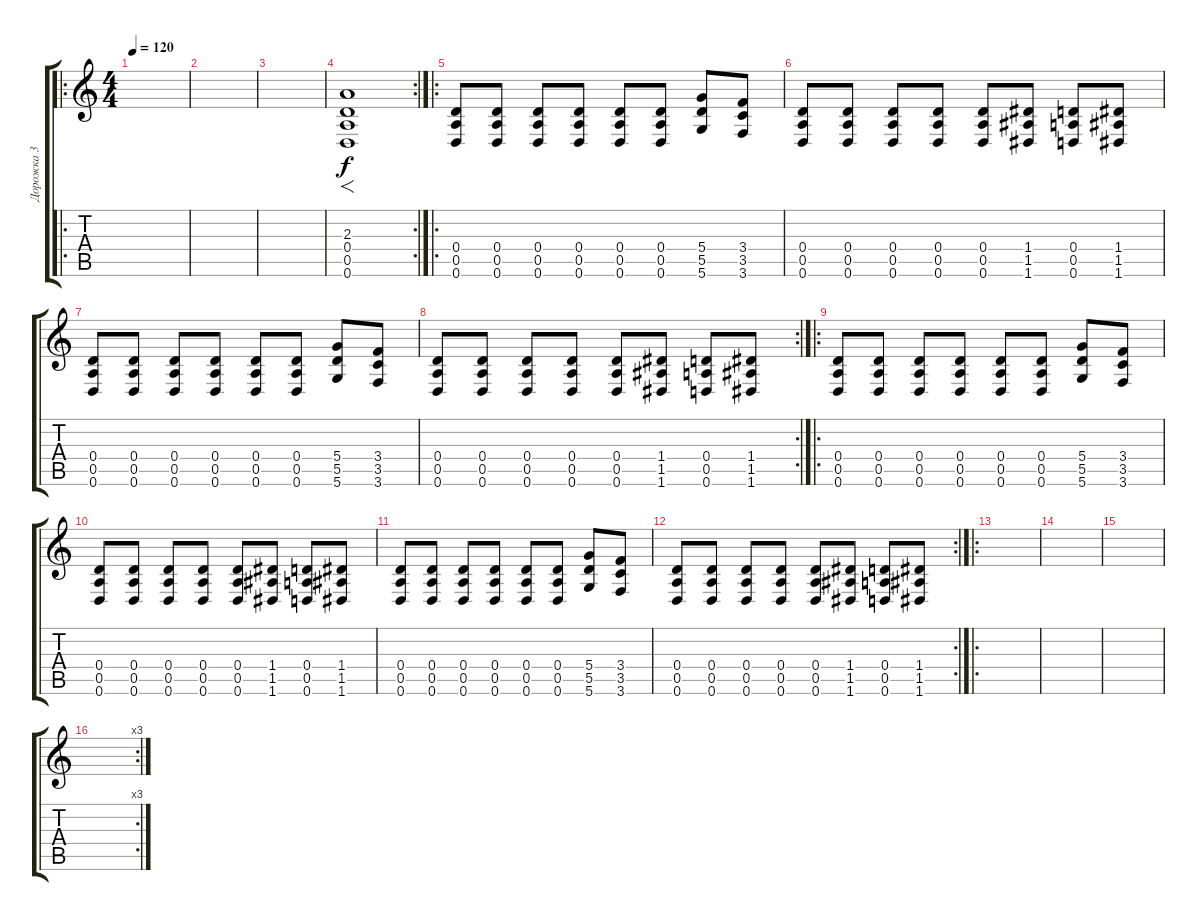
\track ("Дорожка 3" "Дорожка 3") {instrument distortionguitar}
\staff {score tabs}
\tuning (E4 B3 G3 D3 A2 D2) {hide}
\ro
\ts (4 4)
\tempo 120
\clef g2
\ks c
|
|
|
\rc 2
(2.3 0.4 0.5 0.6).1{f} |
\ro
(0.4 0.5 0.6).8 (0.4 0.5 0.6).8 (0.4 0.5 0.6).8 (0.4 0.5 0.6).8 (0.4 0.5 0.6).8 (0.4 0.5 0.6).8 (5.4 5.5 5.6).8 (3.4 3.5 3.6).8 |
(0.4 0.5 0.6).8 (0.4 0.5 0.6).8 (0.4 0.5 0.6).8 (0.4 0.5 0.6).8 (0.4 0.5 0.6).8 (1.4 1.5 1.6).8 (0.4 0.5 0.6).8 (1.4 1.5 1.6).8 |
(0.4 0.5 0.6).8 (0.4 0.5 0.6).8 (0.4 0.5 0.6).8 (0.4 0.5 0.6).8 (0.4 0.5 0.6).8 (0.4 0.5 0.6).8 (5.4 5.5 5.6).8 (3.4 3.5 3.6).8 |
\rc 2
(0.4 0.5 0.6).8 (0.4 0.5 0.6).8 (0.4 0.5 0.6).8 (0.4 0.5 0.6).8 (0.4 0.5 0.6).8 (1.4 1.5 1.6).8 (0.4 0.5 0.6).8 (1.4 1.5 1.6).8 |
\ro
(0.4 0.5 0.6).8 (0.4 0.5 0.6).8 (0.4 0.5 0.6).8 (0.4 0.5 0.6).8 (0.4 0.5 0.6).8 (0.4 0.5 0.6).8 (5.4 5.5 5.6).8 (3.4 3.5 3.6).8 |
(0.4 0.5 0.6).8 (0.4 0.5 0.6).8 (0.4 0.5 0.6).8 (0.4 0.5 0.6).8 (0.4 0.5 0.6).8 (1.4 1.5 1.6).8 (0.4 0.5 0.6).8 (1.4 1.5 1.6).8 |
(0.4 0.5 0.6).8 (0.4 0.5 0.6).8 (0.4 0.5 0.6).8 (0.4 0.5 0.6).8 (0.4 0.5 0.6).8 (0.4 0.5 0.6).8 (5.4 5.5 5.6).8 (3.4 3.5 3.6).8 |
\rc 2
(0.4 0.5 0.6).8 (0.4 0.5 0.6).8 (0.4 0.5 0.6).8 (0.4 0.5 0.6).8 (0.4 0.5 0.6).8 (1.4 1.5 1.6).8 (0.4 0.5 0.6).8 (1.4 1.5 1.6).8 |
\ro
|
|
|
\rc 3
